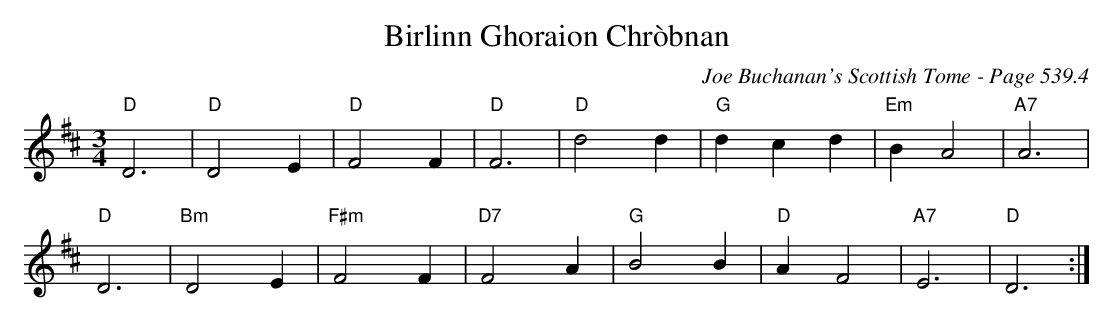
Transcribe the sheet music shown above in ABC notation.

X:1
T:Birlinn Ghoraion Chròbnan
C:Joe Buchanan's Scottish Tome - Page 539.4
L:1/4
M:3/4
K:D
"D"D3 | "D"D2 E | "D"F2 F | "D"F3 | "D"d2 d | "G"d c d | "Em"B A2 | "A7"A3 |
"D"D3 | "Bm"D2 E | "F#m"F2 F | "D7"F2 A  | "G"B2 B | "D"A F2 | "A7"E3 | "D"D3 :|
